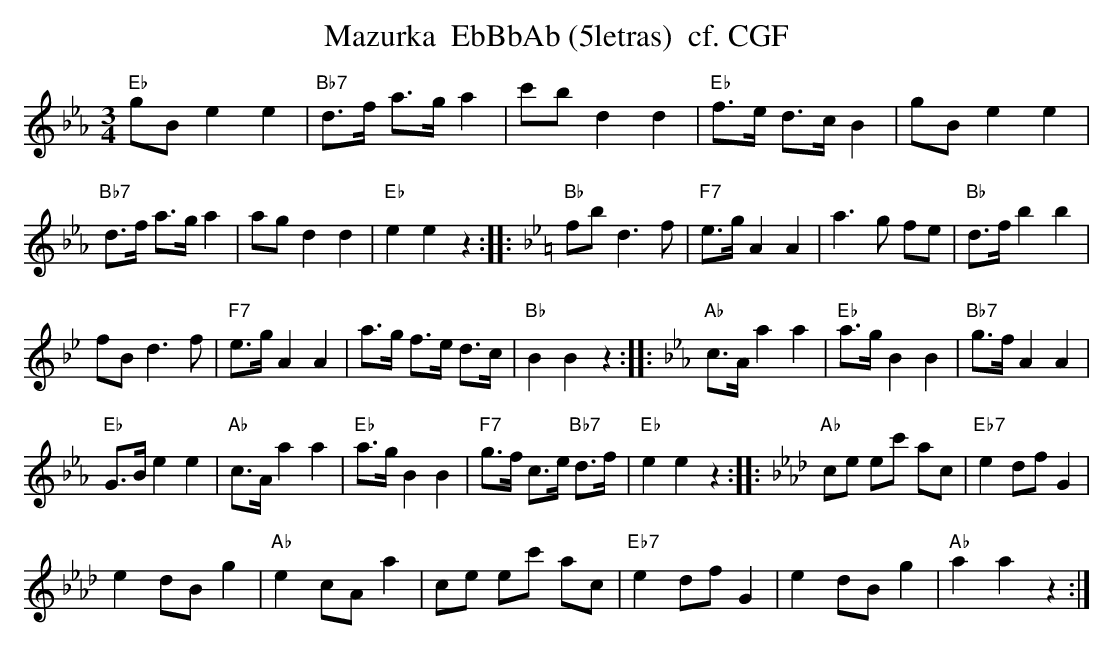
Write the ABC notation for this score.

X:1
T:Mazurka  EbBbAb (5letras)  cf. CGF
M:3/4
L:1/8
K:Ebmaj%%MIDI gchordon
"Eb"gBe2e2 | "Bb7"d>f a>ga2 | c'bd2d2 | "Eb"f>e d>cB2 | gBe2e2 |
"Bb7"d>f a>ga2 | agd2d2 | "Eb"e2e2z2 :: [K:Bbmaj] "Bb"fbd3f | "F7"e>gA2A2 | a3g fe | "Bb"d>fb2b2 |
fB d3f | "F7"e>gA2A2 | a>g f>e d>c | "Bb"B2B2z2 ::[K:Ebmaj] "Ab"c>A a2a2 | "Eb"a>gB2B2 | "Bb7"g>fA2A2 |
"Eb"G>B e2e2 | "Ab"c>Aa2a2 | "Eb"a>gB2B2 | "F7"g>f c>e "Bb7"d>f | "Eb"e2e2z2 :: [K:Abmaj] "Ab"ce ec' ac | "Eb7"e2dfG2 |
e2dBg2 | "Ab"e2cAa2 | ce ec' ac | "Eb7"e2dfG2 | e2dBg2 | "Ab"a2a2z2 :|
